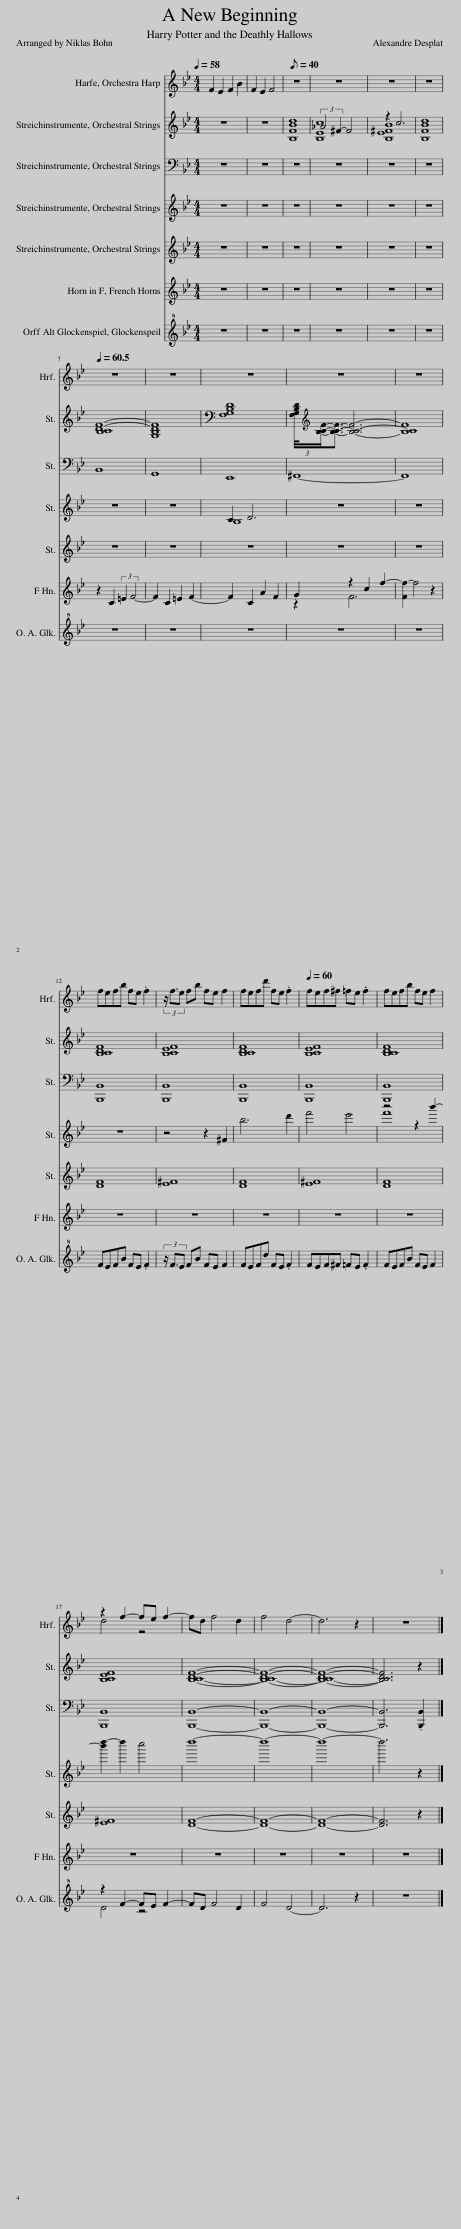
X:1
%%score ( 1 2 ) ( 3 4 ) 5 ( 6 7 ) 8 ( 9 10 ) ( 11 12 )
L:1/8
Q:1/4=58
M:4/4
I:linebreak $
K:Bb
V:1 treble
V:2 treble
V:3 treble
V:4 treble
V:5 bass
V:6 treble
V:7 treble
V:8 treble
V:9 treble transpose=-7
V:10 treble transpose="-7 "
V:11 treble+8
V:12 treble+8
V:1
 F2 E2 F2 B2 | F2 E2 F4 |[Q:1/8=40] z8 | z8 | z8 | %5
 z8 |$[Q:1/4=60] z8 | z8 | z8 | z8 | %10
 z8 |$ fefb fe .f2 | (3z/ f3/2e fb fe f2 | fefd' fe .f2 |[Q:1/4=60] fef^f =fe .f2 | %15
 fefb fe f2 |$ z2 f2- fe f2- | fd f4 d2 | f4 d4- | d6 z2 | %20
 z8 |] %21
V:2
 x8 | x8 | x8 | x8 | x8 | %5
 x8 |$ x8 | x8 | x8 | x8 | %10
 x8 |$ x8 | x8 | x8 | x8 | %15
 x8 |$ d4 z4 | x8 | x8 | x8 | %20
 x8 |] %21
V:3
 z8 | z8 | [B,FBd]8 | (3:2:2_A4 ^F2- F4 | z2 c6 | %5
 [B,FBd]8 |$ [DF]8- | [DF]8 | [F,G,B,D]8 | (3:2:2[F,G,B,D]/4[K:treble][B,CF]/-[B,CF]3/2- [B,CF]6- | %10
 [B,CF]8 |$ [B,CDF]8 | [B,CEF]8 | [B,CDF]8 | [B,CEF]8 | %15
 [B,CDF]8 |$ [B,CEF]8 | [B,CDF]8- | [B,CDF]8- | [B,CDF]8- | %20
 [B,CDF]6 z2 |] %21
V:4
 x8 | x8 | x8 | [B,Ec]8 | [B,E^FB]8 | %5
 x8 |$ [B,C]8 | [G,B,]8 | x8 | x/6[K:treble] x47/6 | %10
 x8 |$ x8 | x8 | x8 | x8 | %15
 x8 |$ x8 | x8 | x8 | x8 | %20
 x8 |] %21
V:5
 z8 | z8 | z8 | z8 | z8 | %5
 z8 |$ B,,8 | G,,8 | E,,8 | ^F,,8- | %10
 F,,8 |$ [B,,,B,,]8 | [B,,,B,,]8 | [B,,,B,,]8 | [B,,,B,,]8 | %15
 [B,,,B,,]8 |$ [B,,,B,,]8 | [B,,,B,,]8- | [B,,,B,,]8- | [B,,,B,,]8- | %20
 [B,,,B,,]6 .[B,,,B,,]2 |] %21
V:6
 z8 | z8 | z8 | z8 | z8 | %5
 z8 |$ z8 | z8 | C2 D6 | z8 | %10
 z8 |$ z8 | z4 z2 ^F2 | b6 d'2 | f'4 e'4 | %15
 z4 z2 b'2- |$ [b'd''-]2 d''2 c''4 | d''8- | d''8- | d''8- | %20
 d''6 z2 |] %21
V:7
 x8 | x8 | x8 | x8 | x8 | %5
 x8 |$ x8 | x8 | B,8 | x8 | %10
 x8 |$ x8 | x8 | x8 | x8 | %15
 f'8 |$ x8 | x8 | x8 | x8 | %20
 x8 |] %21
V:8
 z8 | z8 | z8 | z8 | z8 | %5
 z8 |$ z8 | z8 | z8 | z8 | %10
 z8 |$ [DF]8 | [E^F]8 | [DF]8 | [E^F]8 | %15
 [DF]8 |$ [E^F]8 | [DF]8- | [DF]8- | [DF]8- | %20
 [DF]6 z2 |] %21
V:9
 z8 | z8 | z8 | z8 | z8 | %5
 z8 |$ z2 C2 (3:2:2=E2 F4- | F2 C2 =E2 F2- | F2 C2 A2 F2 | G2 z2 c2 f2- | %10
 [Ff-]2 f4 z2 |$ z8 | z8 | z8 | z8 | %15
 z8 |$ z8 | z8 | z8 | z8 | %20
 z8 |] %21
V:10
 x8 | x8 | x8 | x8 | x8 | %5
 x8 |$ x8 | x8 | x8 | z2 F6 | %10
 x8 |$ x8 | x8 | x8 | x8 | %15
 x8 |$ x8 | x8 | x8 | x8 | %20
 x8 |] %21
V:11
 z8 | z8 | z8 | z8 | z8 | %5
 z8 |$ z8 | z8 | z8 | z8 | %10
 z8 |$ FEFB FE .F2 | (3z/ F3/2E FB FE F2 | FEFd FE .F2 | FEF^F =FE .F2 | %15
 FEFB FE F2 |$ z2 F2- FE F2- | FD F4 D2 | F4 D4- | D6 z2 | %20
 z8 |] %21
V:12
 x8 | x8 | x8 | x8 | x8 | %5
 x8 |$ x8 | x8 | x8 | x8 | %10
 x8 |$ x8 | x8 | x8 | x8 | %15
 x8 |$ D4 z4 | x8 | x8 | x8 | %20
 x8 |] %21
